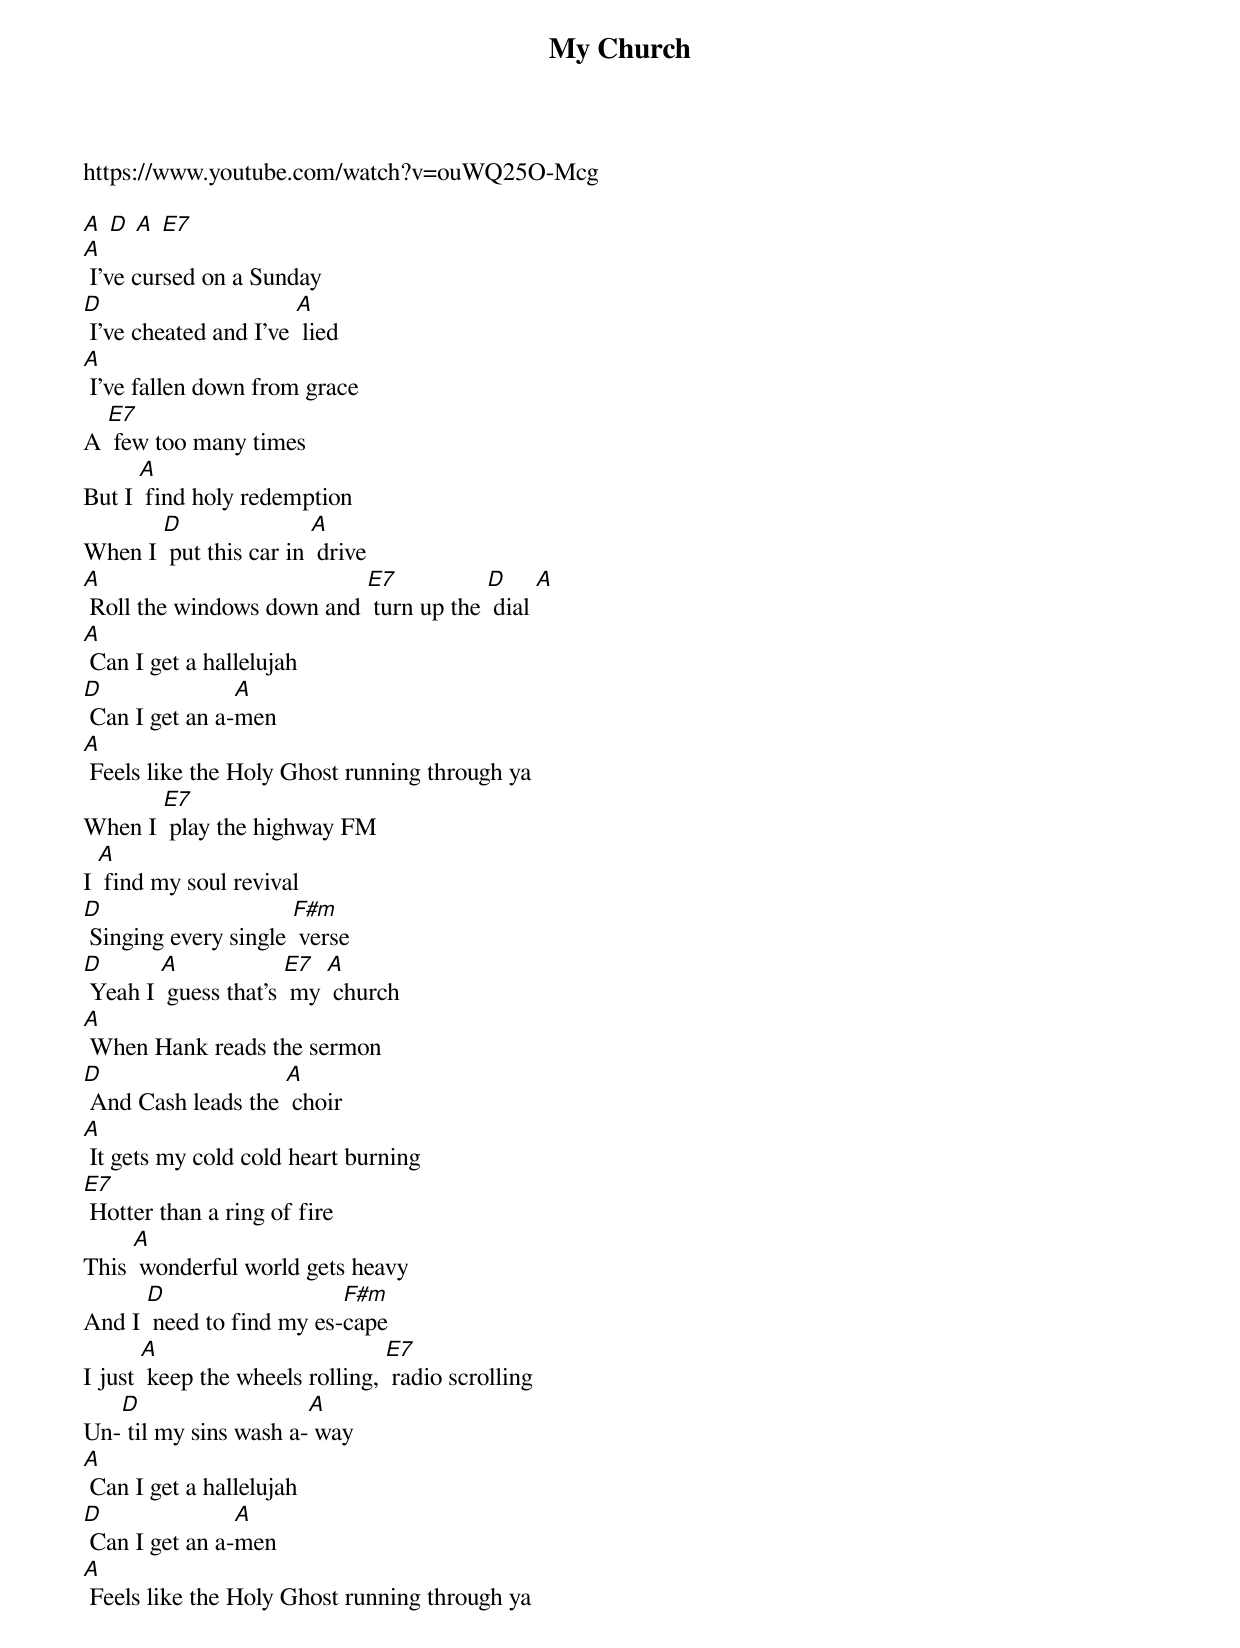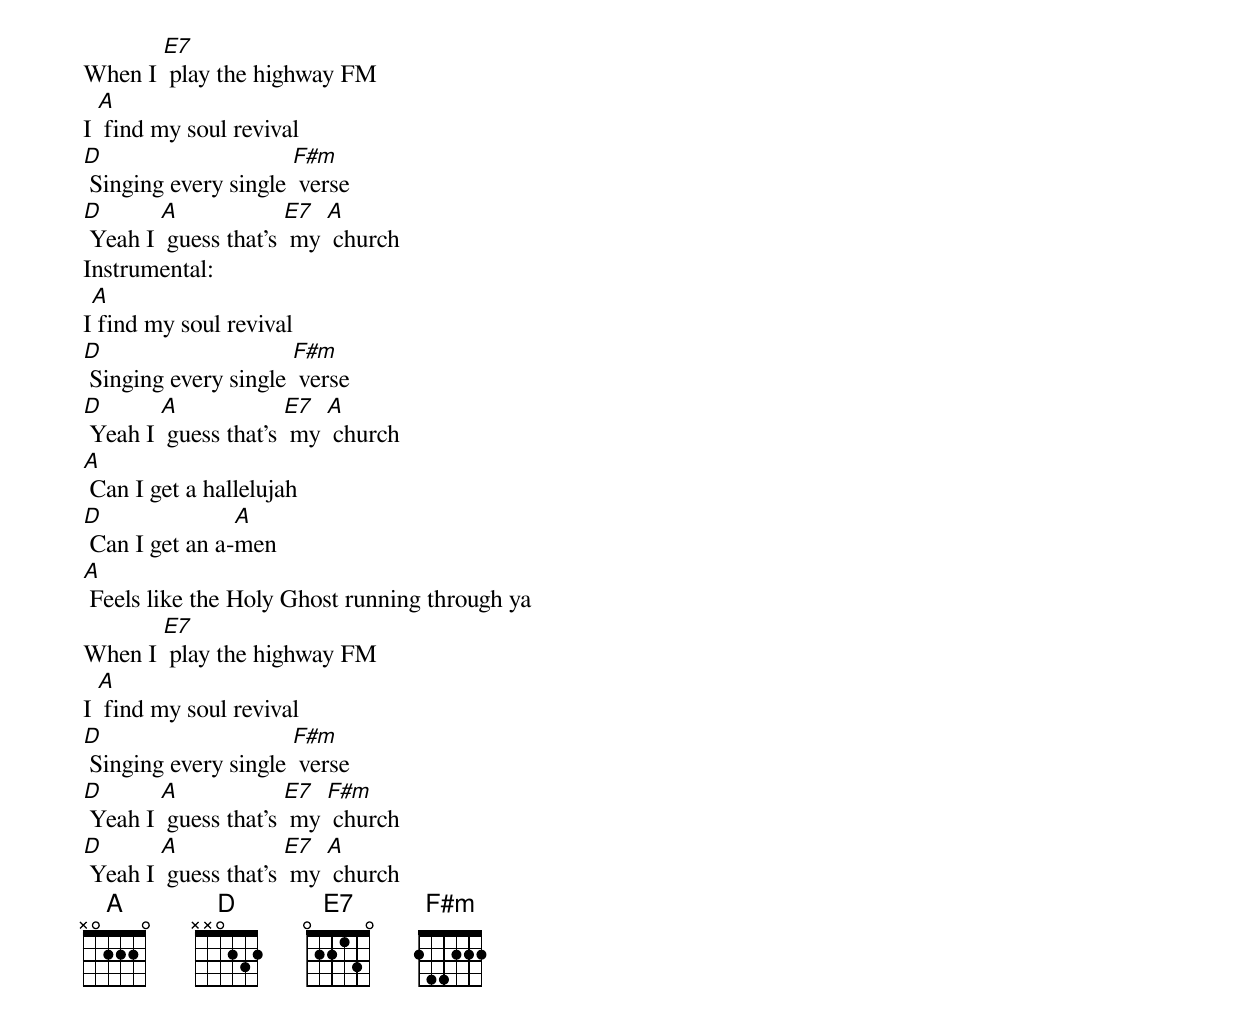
{t:My Church}
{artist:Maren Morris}
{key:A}
https://www.youtube.com/watch?v=ouWQ25O-Mcg

[A] [D] [A] [E7]
[A] I’ve cursed on a Sunday
[D] I’ve cheated and I’ve [A] lied
[A] I’ve fallen down from grace
A [E7] few too many times
But I [A] find holy redemption
When I [D] put this car in [A] drive
[A] Roll the windows down and [E7] turn up the [D] dial [A]
{c: }
[A] Can I get a hallelujah
[D] Can I get an a-[A]men
[A] Feels like the Holy Ghost running through ya
When I [E7] play the highway FM
I [A] find my soul revival
[D] Singing every single [F#m] verse
[D] Yeah I [A] guess that’s [E7] my [A] church
{c: }
[A] When Hank reads the sermon
[D] And Cash leads the [A] choir
[A] It gets my cold cold heart burning
[E7] Hotter than a ring of fire
This [A] wonderful world gets heavy
And I [D] need to find my es-[F#m]cape
I just [A] keep the wheels rolling, [E7] radio scrolling
Un-[D] til my sins wash a-[A] way
{c: }
[A] Can I get a hallelujah
[D] Can I get an a-[A]men
[A] Feels like the Holy Ghost running through ya
When I [E7] play the highway FM
I [A] find my soul revival
[D] Singing every single [F#m] verse
[D] Yeah I [A] guess that’s [E7] my [A] church
Instrumental:
I[A] find my soul revival
[D] Singing every single [F#m] verse
[D] Yeah I [A] guess that’s [E7] my [A] church
{c: }
{c: }
[A] Can I get a hallelujah
[D] Can I get an a-[A]men
[A] Feels like the Holy Ghost running through ya
When I [E7] play the highway FM
I [A] find my soul revival
[D] Singing every single [F#m] verse
[D] Yeah I [A] guess that’s [E7] my [F#m] church
[D] Yeah I [A] guess that’s [E7] my [A] church
